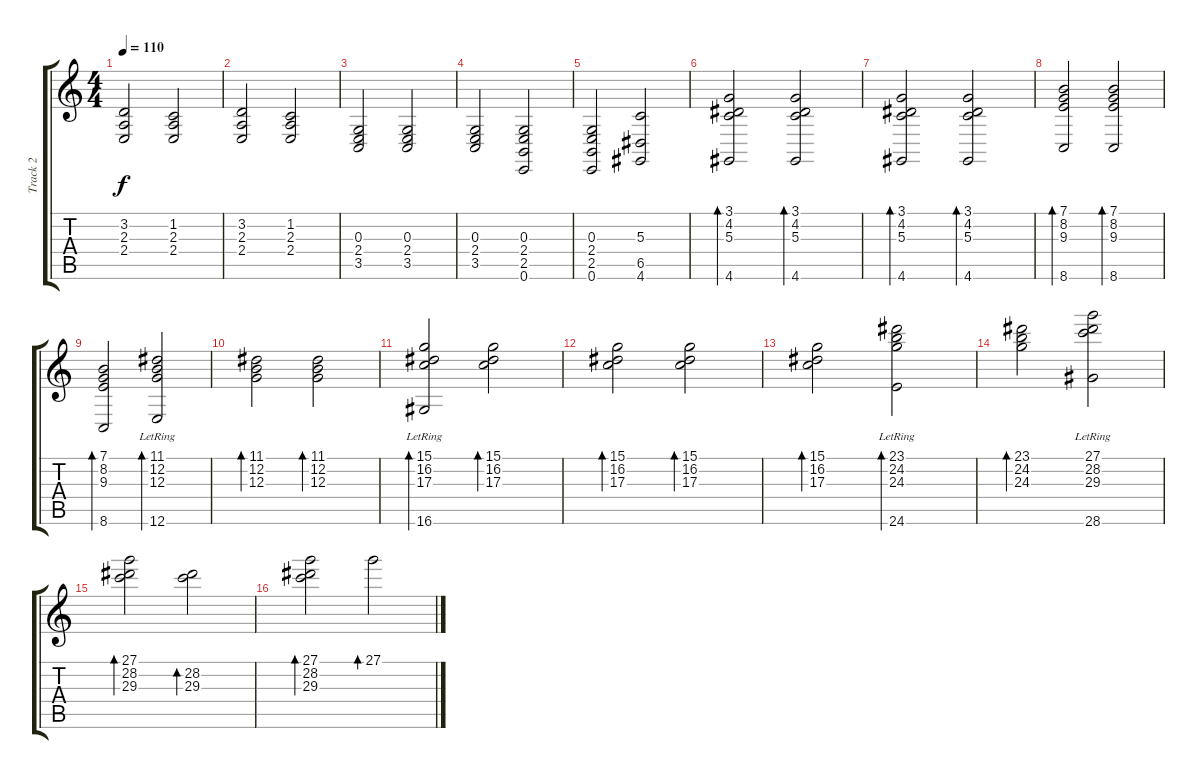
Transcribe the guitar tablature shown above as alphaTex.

\track ("Track 2" "Track 2") {instrument acousticgrandpiano}
\staff {score tabs}
\tuning (E4 B3 G3 D3 A2 E2) {hide}
\ts (4 4)
\tempo 110
\clef g2
\ks c
(3.2 2.3 2.4).2{dy f} (1.2 2.3 2.4).2 |
(3.2 2.3 2.4).2 (1.2 2.3 2.4).2 |
(0.3 2.4 3.5).2 (0.3 2.4 3.5).2 |
(0.3 2.4 3.5).2 (0.3 2.4 2.5 0.6).2 |
(0.3 2.4 2.5 0.6).2 (5.3 6.5 4.6).2 |
(3.1 4.2 5.3 4.6).2{bd 120} (3.1 4.2 5.3 4.6).2{bd 120} |
(3.1 4.2 5.3 4.6).2{bd 120} (3.1 4.2 5.3 4.6).2{bd 120} |
(7.1 8.2 9.3 8.6).2{bd 120} (7.1 8.2 9.3 8.6).2{bd 120} |
(7.1 8.2 9.3 8.6).2{bd 240} (11.1 12.2 12.3 12.6{lr}).2{bd 240} |
(11.1 12.2 12.3).2{bd 120} (11.1 12.2 12.3).2{bd 60} |
(15.1 16.2 17.3 16.6{lr}).2{bd 240} (15.1 16.2 17.3).2{bd 120} |
(15.1 16.2 17.3).2{bd 120} (15.1 16.2 17.3).2{bd 120} |
(15.1 16.2 17.3).2{bd 120} (23.1 24.2 24.3 24.6{lr}).2{bd 240} |
(23.1 24.2 24.3).2{bd 240} (27.1 28.2 29.3 28.6{lr}).2 |
(27.1 28.2 29.3).2{bd 120} (28.2 29.3).2{bd 240} |
(27.1 28.2 29.3).2{bd 120} 27.1.2{bd 240}
